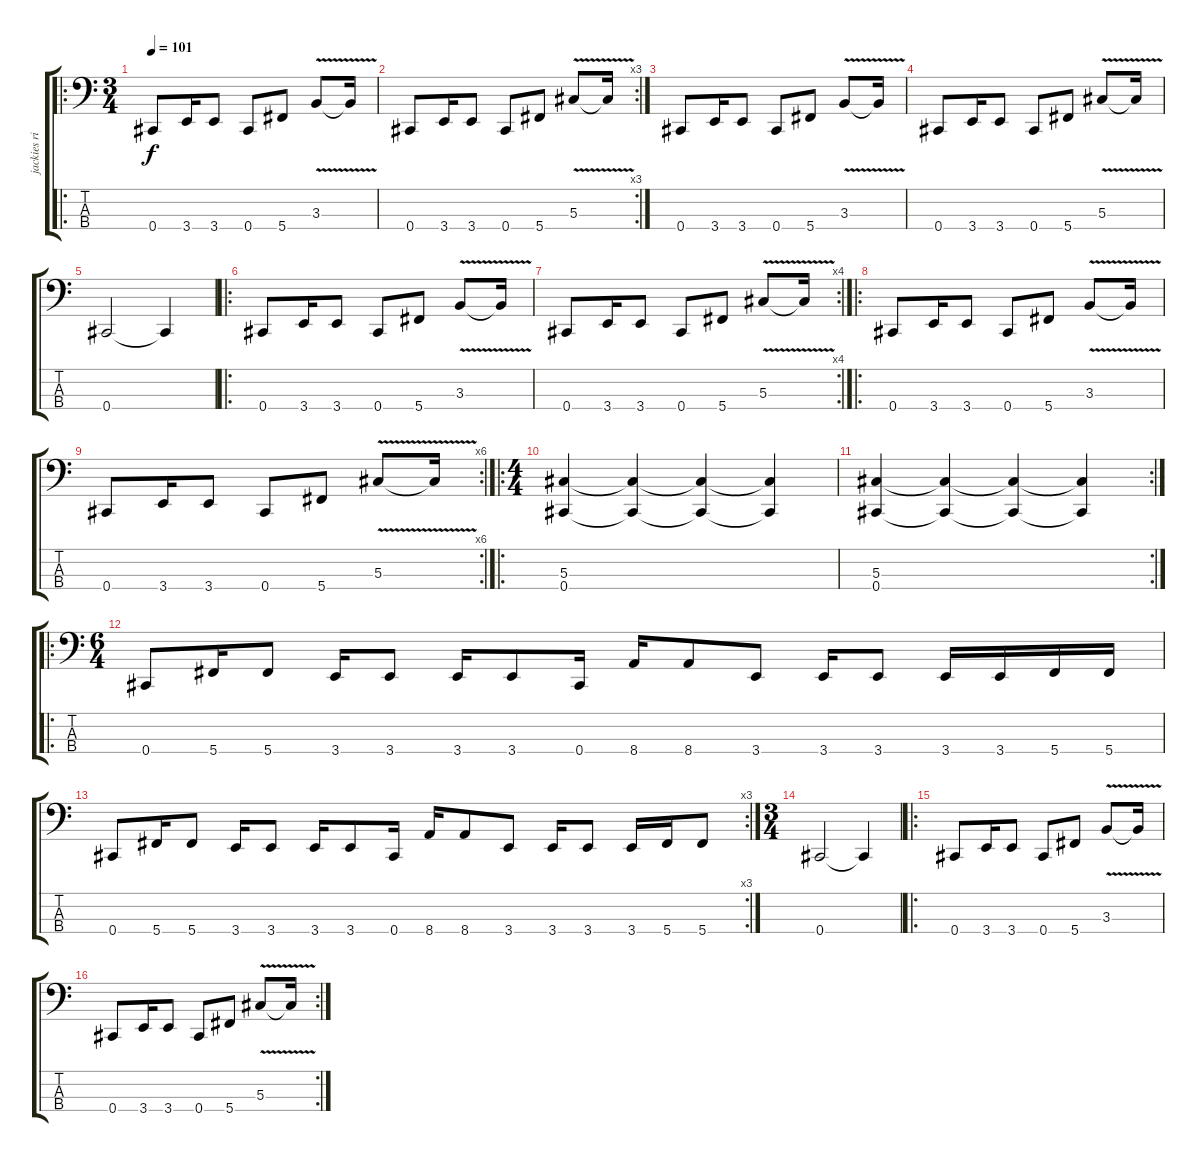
\track ("jackies right" "jackies ri") {instrument electricbassfinger}
\staff {score tabs}
\tuning (Gb2 Db2 Ab1 Db1) {hide}
\ro
\ts (3 4)
\tempo 101
\clef f4
\ks c
0.4.8{dy f instrument electricbassfinger} 3.4.16 3.4.8 0.4.8 5.4.8 3.3{v}.8 3.3{t}.16 |
\rc 3
0.4.8 3.4.16 3.4.8 0.4.8 5.4.8 5.3{v}.8 5.3{t}.16 |
0.4.8 3.4.16 3.4.8 0.4.8 5.4.8 3.3{v}.8 3.3{t}.16 |
0.4.8 3.4.16 3.4.8 0.4.8 5.4.8 5.3{v}.8 5.3{t}.16 |
0.4.2 0.4{t}.4 |
\ro
0.4.8 3.4.16 3.4.8 0.4.8 5.4.8 3.3{v}.8 3.3{t}.16 |
\rc 4
0.4.8 3.4.16 3.4.8 0.4.8 5.4.8 5.3{v}.8 5.3{t}.16 |
\ro
0.4.8 3.4.16 3.4.8 0.4.8 5.4.8 3.3{v}.8 3.3{t}.16 |
\rc 6
0.4.8 3.4.16 3.4.8 0.4.8 5.4.8 5.3{v}.8 5.3{t}.16 |
\ro
\ts (4 4)
(5.3 0.4).4 (5.3{t} 0.4{t}).4 (5.3{t} 0.4{t}).4 (5.3{t} 0.4{t}).4 |
\rc 2
(5.3 0.4).4 (5.3{t} 0.4{t}).4 (5.3{t} 0.4{t}).4 (5.3{t} 0.4{t}).4 |
\ro
\ts (6 4)
0.4.8{volume 16 instrument electricbassfinger} 5.4.16 5.4.8 3.4.16 3.4.8 3.4.16 3.4.8 0.4.16 8.4.16 8.4.8 3.4.8 3.4.16 3.4.8 3.4.16 3.4.16 5.4.16 5.4.16 |
\rc 3
0.4.8 5.4.16 5.4.8 3.4.16 3.4.8 3.4.16 3.4.8 0.4.16 8.4.16 8.4.8 3.4.8 3.4.16 3.4.8 3.4.16 5.4.16 5.4.8 |
\ts (3 4)
0.4.2{instrument slapbass1} 0.4{t}.4 |
\ro
0.4.8 3.4.16 3.4.8 0.4.8 5.4.8 3.3{v}.8 3.3{t}.16 |
\rc 2
0.4.8 3.4.16 3.4.8 0.4.8 5.4.8 5.3{v}.8 5.3{t}.16
